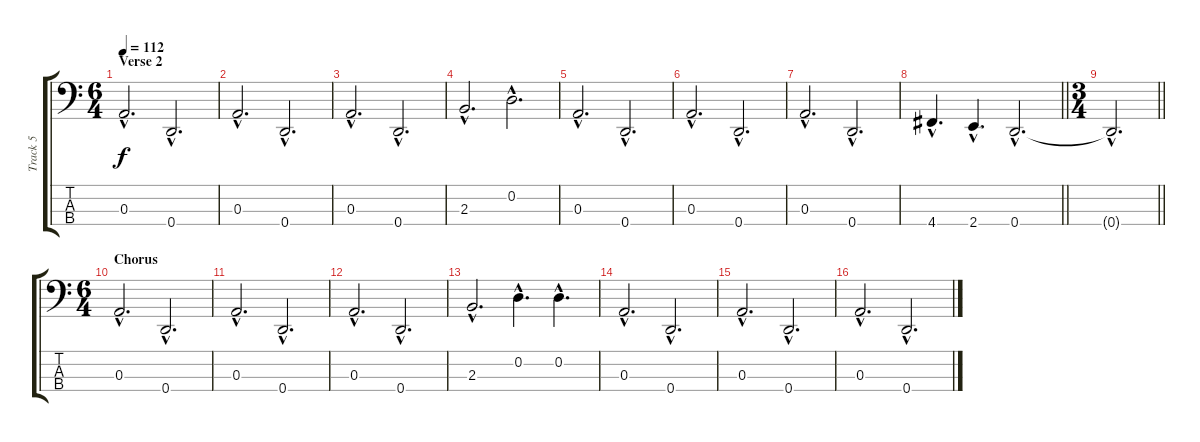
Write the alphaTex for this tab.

\track ("Track 5" "Track 5") {instrument electricbassfinger}
\staff {score tabs}
\tuning (G2 D2 A1 D1) {hide}
\ts (6 4)
\section ("" "Verse 2")
\tempo 112
\clef f4
\ks c
0.3{hac}.2{d dy f} 0.4{hac}.2{d} |
0.3{hac}.2{d} 0.4{hac}.2{d} |
0.3{hac}.2{d} 0.4{hac}.2{d} |
2.3{hac}.2{d} 0.2{hac}.2{d} |
0.3{hac}.2{d} 0.4{hac}.2{d} |
0.3{hac}.2{d} 0.4{hac}.2{d} |
0.3{hac}.2{d} 0.4{hac}.2{d} |
\barLineRight lightlight
4.4{hac}.4{d} 2.4{hac}.4{d} 0.4{hac}.2{d} |
\ts (3 4)
\barLineRight lightlight
0.4{hac t}.2{d} |
\ts (6 4)
\section ("" "Chorus")
0.3{hac}.2{d} 0.4{hac}.2{d} |
0.3{hac}.2{d} 0.4{hac}.2{d} |
0.3{hac}.2{d} 0.4{hac}.2{d} |
2.3{hac}.2{d} 0.2{hac}.4{d} 0.2{hac}.4{d} |
0.3{hac}.2{d} 0.4{hac}.2{d} |
0.3{hac}.2{d} 0.4{hac}.2{d} |
0.3{hac}.2{d} 0.4{hac}.2{d}
